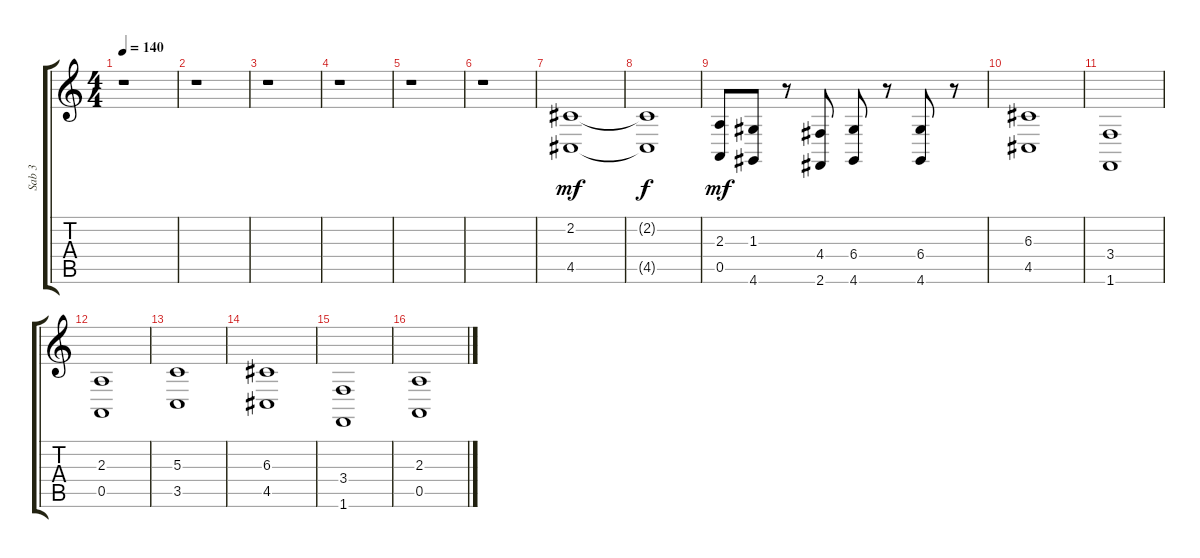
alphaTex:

\track ("Sab 3" "Sab 3") {instrument stringensemble2}
\staff {score tabs}
\tuning (E4 B3 G3 D3 A2 E2) {hide}
\ts (4 4)
\tempo 140
\clef g2
\ks c
r.1{dy f} |
r.1 |
r.1 |
r.1 |
r.1 |
r.1 |
(2.2 4.5).1{dy mf} |
(2.2{t} 4.5{t}).1{dy f} |
(2.3 0.5).8{dy mf} (1.3 4.6).8 r.8 (4.4 2.6).8 (6.4 4.6).8 r.8 (6.4 4.6).8 r.8 |
(6.3 4.5).1 |
(3.4 1.6).1 |
(2.3 0.5).1 |
(5.3 3.5).1 |
(6.3 4.5).1 |
(3.4 1.6).1 |
(2.3 0.5).1
